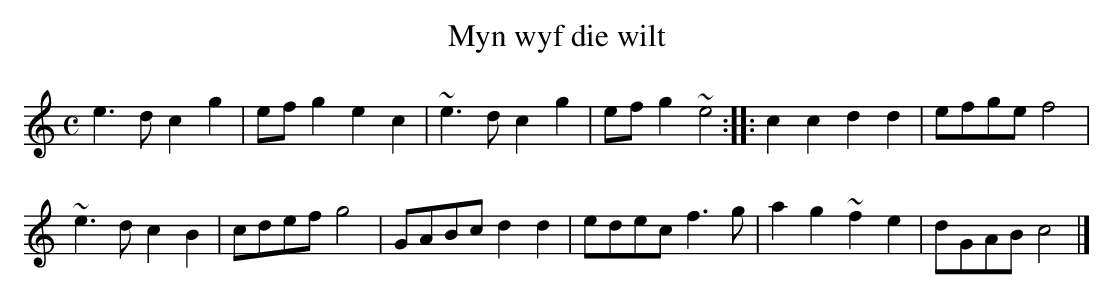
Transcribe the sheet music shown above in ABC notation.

X:1
T:Myn wyf die wilt
M:C
K:Cmaj
e3dc2g2|efg2e2c2|~e3dc2g2|efg2~e4:||:c2c2d2d2|efgef4|
~e3dc2B2|cdefg4|GABcd2d2|edecf3g|a2g2~f2e2|dGABc4|]
